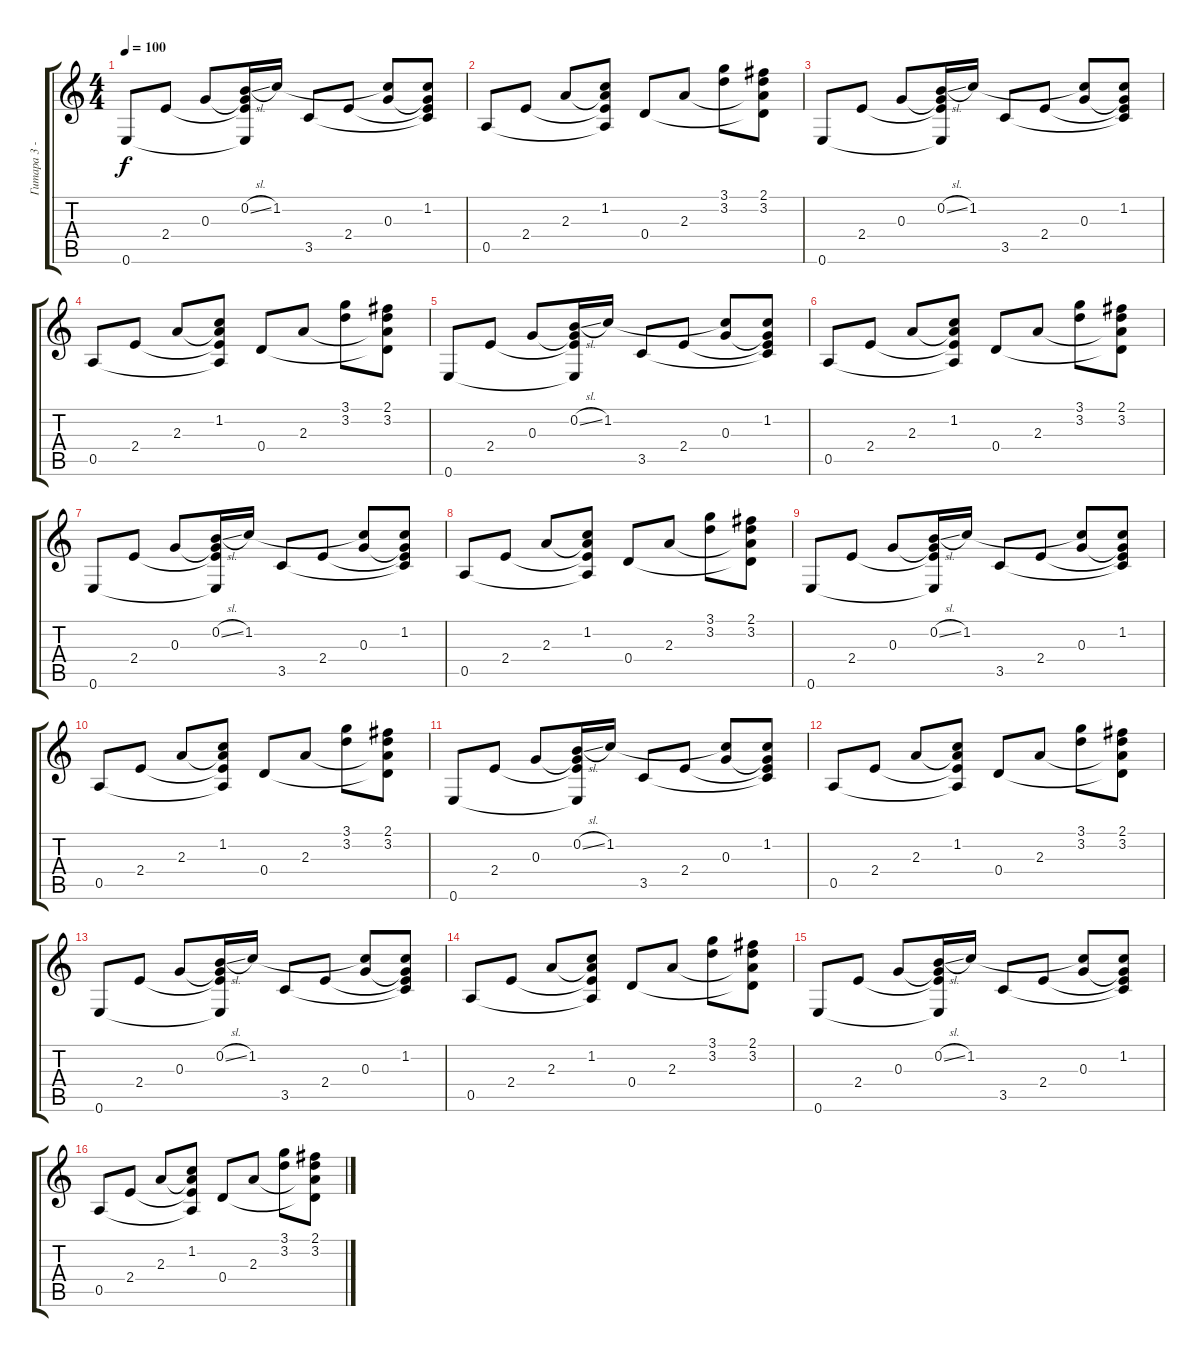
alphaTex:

\track ("Гитара 3 - Ритм" "Гитара 3 -") {instrument acousticguitarsteel}
\staff {score tabs}
\tuning (E4 B3 G3 D3 A2 E2) {hide}
\ts (4 4)
\tempo 100
\clef g2
\ks c
0.6.8{dy f} 2.4.8 0.3.8 (0.2{sl} 0.3{t} 2.4{t} 0.6{t}).16 1.2.16 3.5.8 2.4.8 (1.2{t} 0.3).8 (1.2 0.3{t} 2.4{t} 3.5{t}).8 |
0.5.8 2.4.8 2.3.8 (1.2 2.3{t} 2.4{t} 0.5{t}).8 0.4.8 2.3.8 (3.1 3.2).8 (2.1 3.2 2.3{t} 0.4{t}).8 |
0.6.8 2.4.8 0.3.8 (0.2{sl} 0.3{t} 2.4{t} 0.6{t}).16 1.2.16 3.5.8 2.4.8 (1.2{t} 0.3).8 (1.2 0.3{t} 2.4{t} 3.5{t}).8 |
0.5.8 2.4.8 2.3.8 (1.2 2.3{t} 2.4{t} 0.5{t}).8 0.4.8 2.3.8 (3.1 3.2).8 (2.1 3.2 2.3{t} 0.4{t}).8 |
0.6.8 2.4.8 0.3.8 (0.2{sl} 0.3{t} 2.4{t} 0.6{t}).16 1.2.16 3.5.8 2.4.8 (1.2{t} 0.3).8 (1.2 0.3{t} 2.4{t} 3.5{t}).8 |
0.5.8 2.4.8 2.3.8 (1.2 2.3{t} 2.4{t} 0.5{t}).8 0.4.8 2.3.8 (3.1 3.2).8 (2.1 3.2 2.3{t} 0.4{t}).8 |
0.6.8 2.4.8 0.3.8 (0.2{sl} 0.3{t} 2.4{t} 0.6{t}).16 1.2.16 3.5.8 2.4.8 (1.2{t} 0.3).8 (1.2 0.3{t} 2.4{t} 3.5{t}).8 |
0.5.8 2.4.8 2.3.8 (1.2 2.3{t} 2.4{t} 0.5{t}).8 0.4.8 2.3.8 (3.1 3.2).8 (2.1 3.2 2.3{t} 0.4{t}).8 |
0.6.8 2.4.8 0.3.8 (0.2{sl} 0.3{t} 2.4{t} 0.6{t}).16 1.2.16 3.5.8 2.4.8 (1.2{t} 0.3).8 (1.2 0.3{t} 2.4{t} 3.5{t}).8 |
0.5.8 2.4.8 2.3.8 (1.2 2.3{t} 2.4{t} 0.5{t}).8 0.4.8 2.3.8 (3.1 3.2).8 (2.1 3.2 2.3{t} 0.4{t}).8 |
0.6.8 2.4.8 0.3.8 (0.2{sl} 0.3{t} 2.4{t} 0.6{t}).16 1.2.16 3.5.8 2.4.8 (1.2{t} 0.3).8 (1.2 0.3{t} 2.4{t} 3.5{t}).8 |
0.5.8 2.4.8 2.3.8 (1.2 2.3{t} 2.4{t} 0.5{t}).8 0.4.8 2.3.8 (3.1 3.2).8 (2.1 3.2 2.3{t} 0.4{t}).8 |
0.6.8 2.4.8 0.3.8 (0.2{sl} 0.3{t} 2.4{t} 0.6{t}).16 1.2.16 3.5.8 2.4.8 (1.2{t} 0.3).8 (1.2 0.3{t} 2.4{t} 3.5{t}).8 |
0.5.8 2.4.8 2.3.8 (1.2 2.3{t} 2.4{t} 0.5{t}).8 0.4.8 2.3.8 (3.1 3.2).8 (2.1 3.2 2.3{t} 0.4{t}).8 |
0.6.8 2.4.8 0.3.8 (0.2{sl} 0.3{t} 2.4{t} 0.6{t}).16 1.2.16 3.5.8 2.4.8 (1.2{t} 0.3).8 (1.2 0.3{t} 2.4{t} 3.5{t}).8 |
0.5.8 2.4.8 2.3.8 (1.2 2.3{t} 2.4{t} 0.5{t}).8 0.4.8 2.3.8 (3.1 3.2).8 (2.1 3.2 2.3{t} 0.4{t}).8
